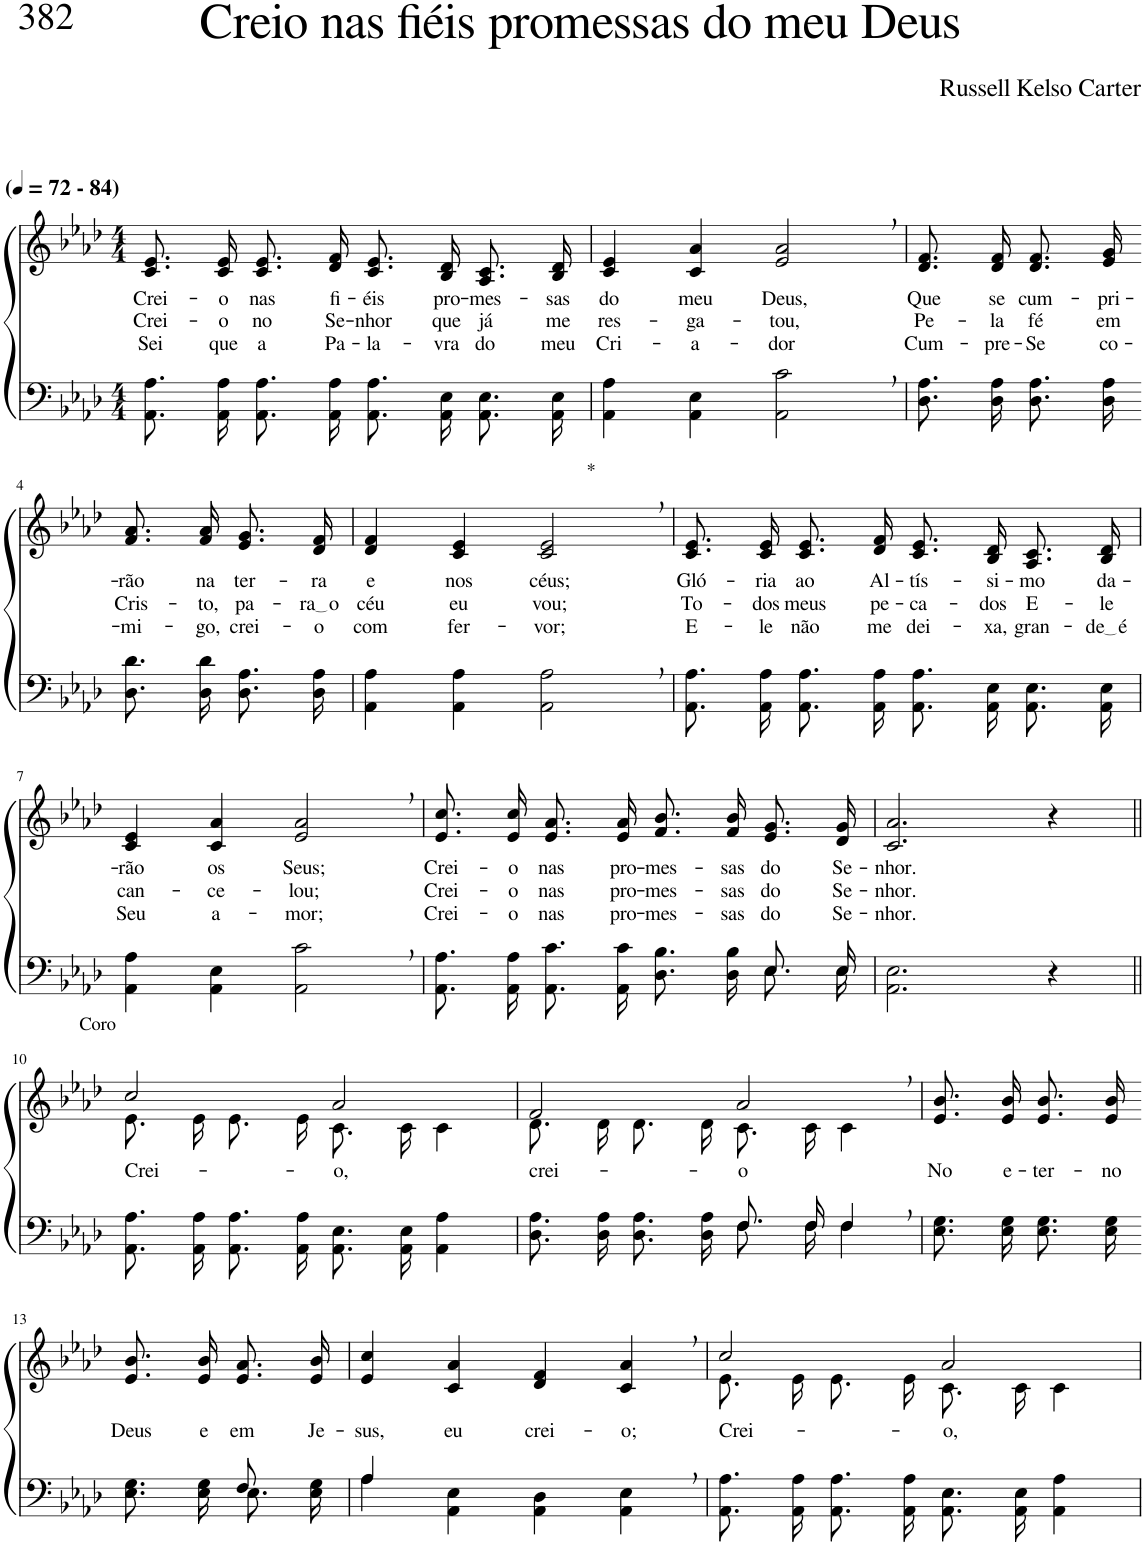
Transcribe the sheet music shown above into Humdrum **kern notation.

**kern	**kern	**text	**text	**text
*part2	*part1	*part1	*part1	*part1
*staff2	*staff1	*staff1	*staff1	*staff1
*I"Parte III e IV	*I"Parte I e II	*	*	*
*clefF4	*clefG2	*	*	*
*Trd-1c-2	*Trd-1c-2	*	*	*
*k[b-e-a-d-]	*k[b-e-a-d-]	*	*	*
*M4/4	*M4/4	*	*	*
*MM72	*MM72	*	*	*
=1	=1	=1	=1	=1
!	!LO:TX:a:B:t=(	!	!	!
!	!LO:TX:a:B:t=- 84)	!	!	!
!	!	!LO:LY:b	!LO:LY:b	!LO:LY:b
8.AA-\ 8.A-\L	8.c/ 8.e-/L	Crei-	Crei-	Sei
!	!	!LO:LY:b	!LO:LY:b	!LO:LY:b
16AA-\ 16A-\Jk	16c/ 16e-/Jk	-o	-o	que
!	!	!LO:LY:b	!LO:LY:b	!LO:LY:b
8.AA-\ 8.A-\L	8.c/ 8.e-/L	nas	no	a
!	!	!LO:LY:b	!LO:LY:b	!LO:LY:b
16AA-\ 16A-\Jk	16d-/ 16f/Jk	fi-	Se-	Pa-
!	!	!LO:LY:b	!LO:LY:b	!LO:LY:b
8.AA-/ 8.A-/L	8.c/ 8.e-/L	-éis	-nhor	-la-
!	!	!LO:LY:b	!LO:LY:b	!LO:LY:b
16AA-/ 16E-/Jk	16B-/ 16d-/Jk	pro-	que	-vra
!	!	!LO:LY:b	!LO:LY:b	!LO:LY:b
8.AA-/ 8.E-/L	8.A-/ 8.c/L	-mes-	já	do
!	!	!LO:LY:b	!LO:LY:b	!LO:LY:b
16AA-/ 16E-/Jk	16B-/ 16d-/Jk	-sas	me	meu
=2	=2	=2	=2	=2
!	!	!LO:LY:b	!LO:LY:b	!LO:LY:b
4AA-\ 4A-\	4c/ 4e-/	do	res-	Cri-
!	!	!LO:LY:b	!LO:LY:b	!LO:LY:b
4AA-\ 4E-\	4c/ 4a-/	meu	-ga-	-a-
!	!	!LO:LY:b	!LO:LY:b	!LO:LY:b
2AA-\, 2c\,	2e-/, 2a-/,	Deus,	-tou,	-dor
=3	=3	=3	=3	=3
!	!	!LO:LY:b	!LO:LY:b	!LO:LY:b
8.D-\ 8.A-\L	8.d-/ 8.f/L	Que	Pe-	Cum-
!	!	!LO:LY:b	!LO:LY:b	!LO:LY:b
16D-\ 16A-\Jk	16d-/ 16f/Jk	se	-la	-pre-
!	!	!LO:LY:b	!LO:LY:b	!LO:LY:b
8.D-\ 8.A-\L	8.d-/ 8.f/L	cum-	fé	-Se
!	!	!LO:LY:b	!LO:LY:b	!LO:LY:b
16D-\ 16A-\Jk	16e-/ 16g/Jk	-pri-	em	co-
!!LO:LB:g=z
=4-	=4-	=4-	=4-	=4-
!	!	!LO:LY:b	!LO:LY:b	!LO:LY:b
8.D-\ 8.d-\L	8.f/ 8.a-/L	-rão	Cris-	-mi-
!	!	!LO:LY:b	!LO:LY:b	!LO:LY:b
16D-\ 16d-\Jk	16f/ 16a-/Jk	na	-to,	-go,
!	!	!LO:LY:b	!LO:LY:b	!LO:LY:b
8.D-\ 8.A-\L	8.e-/ 8.g/L	ter-	pa-	crei-
!	!	!LO:LY:b	!LO:LY:b	!LO:LY:b
16D-\ 16A-\Jk	16d-/ 16f/Jk	-ra	ra o	-o
=5	=5	=5	=5	=5
!	!	!LO:LY:b	!LO:LY:b	!LO:LY:b
4AA-\ 4A-\	4d-/ 4f/	e	céu	com
!	!	!LO:LY:b	!LO:LY:b	!LO:LY:b
4AA-\ 4A-\	4c/ 4e-/	nos	eu	fer-
!	!LO:TX:a:t=*	!	!	!
!	!	!LO:LY:b	!LO:LY:b	!LO:LY:b
2AA-\, 2A-\,	2c/, 2e-/,	céus;	vou;	-vor;
=6	=6	=6	=6	=6
!	!	!LO:LY:b	!LO:LY:b	!LO:LY:b
8.AA-\ 8.A-\L	8.c/ 8.e-/L	Gló-	To-	E-
!	!	!LO:LY:b	!LO:LY:b	!LO:LY:b
16AA-\ 16A-\Jk	16c/ 16e-/Jk	-ria	-dos	-le
!	!	!LO:LY:b	!LO:LY:b	!LO:LY:b
8.AA-\ 8.A-\L	8.c/ 8.e-/L	ao	meus	não
!	!	!LO:LY:b	!LO:LY:b	!LO:LY:b
16AA-\ 16A-\Jk	16d-/ 16f/Jk	Al-	pe-	me
!	!	!LO:LY:b	!LO:LY:b	!LO:LY:b
8.AA-/ 8.A-/L	8.c/ 8.e-/L	-tís-	-ca-	dei-
!	!	!LO:LY:b	!LO:LY:b	!LO:LY:b
16AA-/ 16E-/Jk	16B-/ 16d-/Jk	-si-	-dos	-xa,
!	!	!LO:LY:b	!LO:LY:b	!LO:LY:b
8.AA-/ 8.E-/L	8.A-/ 8.c/L	-mo	E-	gran-
!	!	!LO:LY:b	!LO:LY:b	!LO:LY:b
16AA-/ 16E-/Jk	16B-/ 16d-/Jk	da-	-le	de é
!!LO:LB:g=z
=7	=7	=7	=7	=7
!	!	!LO:LY:b	!LO:LY:b	!LO:LY:b
4AA-\ 4A-\	4c/ 4e-/	-rão	can-	Seu
!	!	!LO:LY:b	!LO:LY:b	!LO:LY:b
4AA-\ 4E-\	4c/ 4a-/	os	-ce-	a-
!	!	!LO:LY:b	!LO:LY:b	!LO:LY:b
2AA-\, 2c\,	2e-/, 2a-/,	Seus;	-lou;	-mor;
=8	=8	=8	=8	=8
*^	*	*	*	*
!	!	!	!LO:LY:b	!LO:LY:b	!LO:LY:b
8.AA-\ 8.A-\L	2.ryy	8.e-/ 8.cc/L	Crei-	Crei-	Crei-
!	!	!	!LO:LY:b	!LO:LY:b	!LO:LY:b
16AA-\ 16A-\Jk	.	16e-/ 16cc/Jk	-o	-o	-o
!	!	!	!LO:LY:b	!LO:LY:b	!LO:LY:b
8.AA-\ 8.c\L	.	8.e-/ 8.a-/L	nas	nas	nas
!	!	!	!LO:LY:b	!LO:LY:b	!LO:LY:b
16AA-\ 16c\Jk	.	16e-/ 16a-/Jk	pro-	pro-	pro-
!	!	!	!LO:LY:b	!LO:LY:b	!LO:LY:b
8.D-\ 8.B-\L	.	8.f/ 8.b-/L	-mes-	-mes-	-mes-
!	!	!	!LO:LY:b	!LO:LY:b	!LO:LY:b
16D-\ 16B-\Jk	.	16f/ 16b-/Jk	-sas	-sas	-sas
!	!	!	!LO:LY:b	!LO:LY:b	!LO:LY:b
8.E-\L	8.E-/L	8.e-/ 8.g/L	do	do	do
!	!	!	!LO:LY:b	!LO:LY:b	!LO:LY:b
16E-\Jk	16E-/Jk	16d-/ 16g/Jk	Se-	Se-	Se-
=9	=9	=9	=9	=9	=9
!	!	!	!LO:LY:b	!LO:LY:b	!LO:LY:b
*v	*v	*	*	*	*
2.AA-\ 2.E-\	2.c/ 2.a-/	-nhor.	-nhor.	-nhor.
4r	4r	.	.	.
!!LO:LB:g=z
=10||	=10||	=10||	=10||	=10||
*	*^	*	*	*
!	!LO:TX:a:t=Coro	!	!	!	!
!	!	!	!LO:LY:b	!	!
8.AA-\ 8.A-\L	2cc/	8.e-\L	Crei-	.	.
16AA-\ 16A-\Jk	.	16e-\Jk	.	.	.
8.AA-\ 8.A-\L	.	8.e-\L	.	.	.
16AA-\ 16A-\Jk	.	16e-\Jk	.	.	.
!	!	!	!LO:LY:b	!	!
8.AA-/ 8.E-/L	2a-/	8.c\L	-o,	.	.
16AA-/ 16E-/Jk	.	16c\Jk	.	.	.
4AA-\ 4A-\	.	4c\	.	.	.
=11	=11	=11	=11	=11	=11
*^	*	*	*	*	*
!	!	!	!	!LO:LY:b	!	!
2ryy	8.D-\ 8.A-\L	2f/	8.d-\L	crei-	.	.
.	16D-\ 16A-\Jk	.	16d-\Jk	.	.	.
.	8.D-\ 8.A-\L	.	8.d-\L	.	.	.
.	16D-\ 16A-\Jk	.	16d-\Jk	.	.	.
!	!	!	!	!LO:LY:b	!	!
8.F/L	8.F\L	2a-,/	8.c\L	-o	.	.
16F/Jk	16F\Jk	.	16c\Jk	.	.	.
4F,/	4F\	.	4c\	.	.	.
=12	=12	=12	=12	=12	=12	=12
!	!	!	!	!LO:LY:b	!	!
*v	*v	*	*	*	*	*
*	*v	*v	*	*	*
8.E-\ 8.G\L	8.e-/ 8.b-/L	No	.	.
!	!	!LO:LY:b	!	!
16E-\ 16G\Jk	16e-/ 16b-/Jk	e-	.	.
!	!	!LO:LY:b	!	!
8.E-\ 8.G\L	8.e-/ 8.b-/L	-ter-	.	.
!	!	!LO:LY:b	!	!
16E-\ 16G\Jk	16e-/ 16b-/Jk	-no	.	.
!!LO:LB:g=z
=13-	=13-	=13-	=13-	=13-
*^	*	*	*	*
!	!	!	!LO:LY:b	!	!
4ryy	8.E-\ 8.G\L	8.e-/ 8.b-/L	Deus	.	.
!	!	!	!LO:LY:b	!	!
.	16E-\ 16G\Jk	16e-/ 16b-/Jk	e	.	.
!	!	!	!LO:LY:b	!	!
8F/	8.E-\L	8.e-/ 8.a-/L	em	.	.
8ryy	.	.	.	.	.
!	!	!	!LO:LY:b	!	!
.	16E-\ 16G\Jk	16e-/ 16b-/Jk	Je-	.	.
=14	=14	=14	=14	=14	=14
!	!	!	!LO:LY:b	!	!
4A-/	4A-\	4e-/ 4cc/	-sus,	.	.
!	!	!	!LO:LY:b	!	!
2.ryy	4AA-\ 4E-\	4c/ 4a-/	eu	.	.
!	!	!	!LO:LY:b	!	!
.	4AA-\ 4D-\	4d-/ 4f/	crei-	.	.
!	!	!	!LO:LY:b	!	!
.	4AA-\ 4E-\	4c/, 4a-/,	-o;	.	.
=15	=15	=15	=15	=15	=15
*	*	*^	*	*	*
!	!	!	!	!LO:LY:b	!	!
*v	*v	*	*	*	*	*
8.AA-\ 8.A-\L	2cc/	8.e-\L	-Crei-	.	.
16AA-\ 16A-\Jk	.	16e-\Jk	.	.	.
8.AA-\ 8.A-\L	.	8.e-\L	.	.	.
16AA-\ 16A-\Jk	.	16e-\Jk	.	.	.
!	!	!	!LO:LY:b	!	!
8.AA-/ 8.E-/L	2a-/	8.c\L	-o,	.	.
16AA-/ 16E-/Jk	.	16c\Jk	.	.	.
4AA-\ 4A-\	.	4c\	.	.	.
*	*v	*v	*	*	*
=	=	=	=	=
*-	*-	*-	*-	*-
